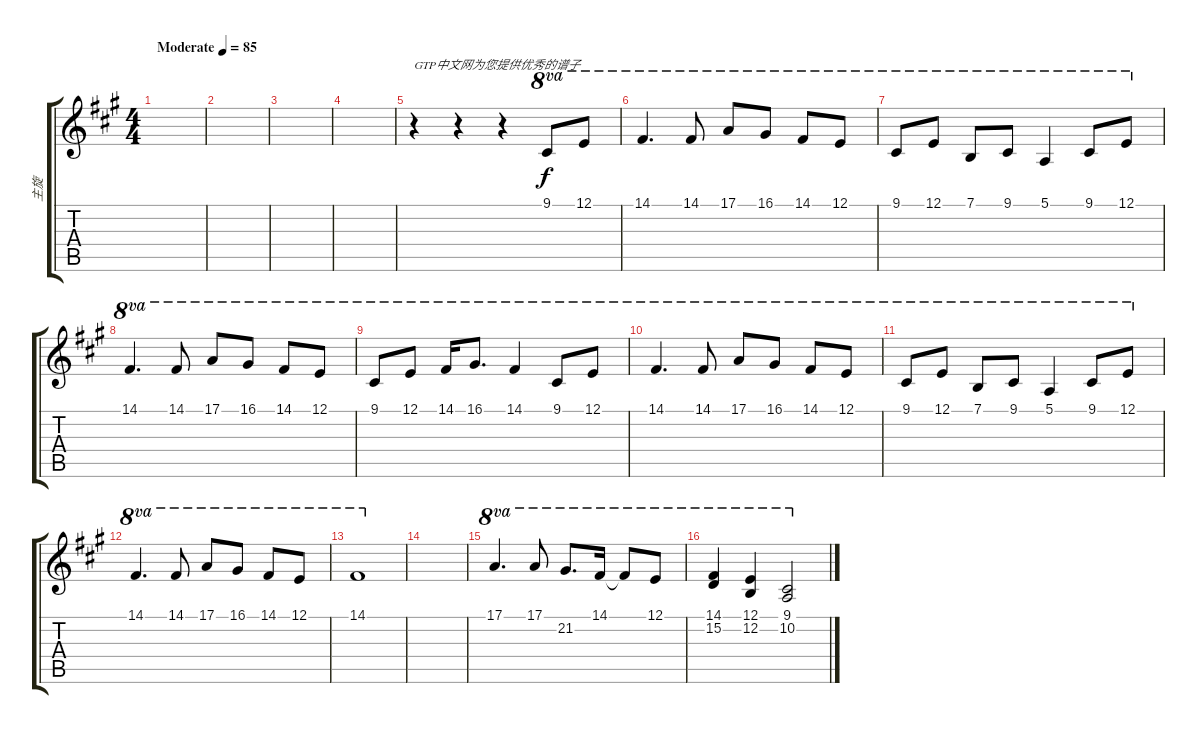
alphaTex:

\track ("主旋" "主旋") {instrument synthvoice}
\staff {score tabs}
\tuning (E4 B3 G3 D3 A2 E2) {hide}
\ts (4 4)
\tempo (85 "Moderate")
\clef g2
\ks a
|
|
|
|
r.4{txt "GTP中文网为您提供优秀的谱子"} r.4 r.4 9.1.8{ot 8va} 12.1.8{ot 8va} |
14.1.4{d ot 8va} 14.1.8{ot 8va} 17.1.8{ot 8va} 16.1.8{ot 8va} 14.1.8{ot 8va} 12.1.8{ot 8va} |
9.1.8{ot 8va} 12.1.8{ot 8va} 7.1.8{ot 8va} 9.1.8{ot 8va} 5.1.4{ot 8va} 9.1.8{ot 8va} 12.1.8{ot 8va} |
14.1.4{d ot 8va} 14.1.8{ot 8va} 17.1.8{ot 8va} 16.1.8{ot 8va} 14.1.8{ot 8va} 12.1.8{ot 8va} |
9.1.8{ot 8va} 12.1.8{ot 8va} 14.1.16{ot 8va} 16.1.8{d ot 8va} 14.1.4{ot 8va} 9.1.8{ot 8va} 12.1.8{ot 8va} |
14.1.4{d ot 8va} 14.1.8{ot 8va} 17.1.8{ot 8va} 16.1.8{ot 8va} 14.1.8{ot 8va} 12.1.8{ot 8va} |
9.1.8{ot 8va} 12.1.8{ot 8va} 7.1.8{ot 8va} 9.1.8{ot 8va} 5.1.4{ot 8va} 9.1.8{ot 8va} 12.1.8{ot 8va} |
14.1.4{d ot 8va} 14.1.8{ot 8va} 17.1.8{ot 8va} 16.1.8{ot 8va} 14.1.8{ot 8va} 12.1.8{ot 8va} |
14.1.1{ot 8va} |
|
17.1.4{d ot 8va} 17.1.8{ot 8va} 21.2.8{d ot 8va} 14.1.16{ot 8va} 14.1{t}.8{ot 8va} 12.1.8{ot 8va} |
(14.1 15.2).4{ot 8va} (12.1 12.2).4{ot 8va} (9.1 10.2).2{ot 8va}
